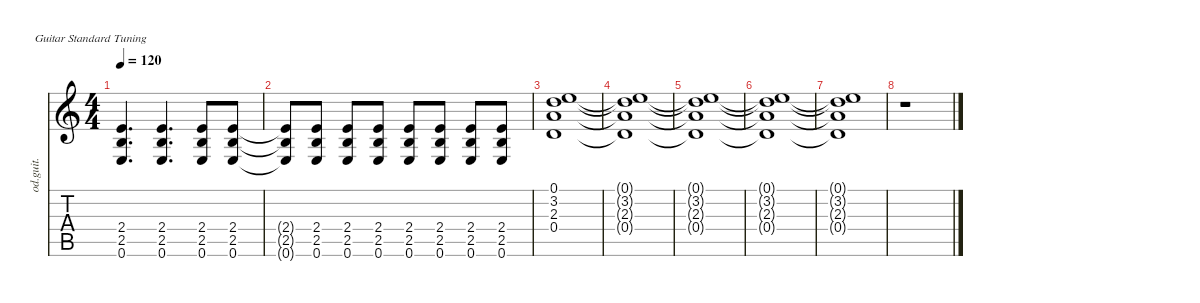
\defaultSystemsLayout 4
\hideDynamics
\bracketExtendMode nobrackets
\track ("Overdriven Guitar 2" "od.guit.") {instrument overdrivenguitar}
\staff {score tabs}
\tuning (E4 B3 G3 D3 A2 E2)
\ts (4 4)
\tempo 120
\clef g2
\ks c
(2.4 2.5 0.6).4{d dy mf beam Up} (0.6 2.5 2.4).4{d beam Up} (2.4 2.5 0.6).8{beam Up} (0.6 2.5 2.4).8{beam Up} |
(2.4{t} 2.5{t} 0.6{t}).8{beam Up} (2.4 2.5 0.6).8{beam Up} (2.4 2.5 0.6).8{beam Up} (2.4 2.5 0.6).8{beam Up} (2.4 2.5 0.6).8{beam Up} (2.4 2.5 0.6).8{beam Up} (2.4 2.5 0.6).8{beam Up} (2.4 2.5 0.6).8{beam Up} |
(0.1 3.2 2.3 0.4).1{beam Up} |
(0.1{t} 3.2{t} 2.3{t} 0.4{t}).1{beam Up} |
(0.1{t} 3.2{t} 2.3{t} 0.4{t}).1{beam Up} |
(0.1{t} 3.2{t} 2.3{t} 0.4{t}).1{beam Up} |
(0.1{t} 3.2{t} 2.3{t} 0.4{t}).1{beam Up} |
r.1{beam Down}
